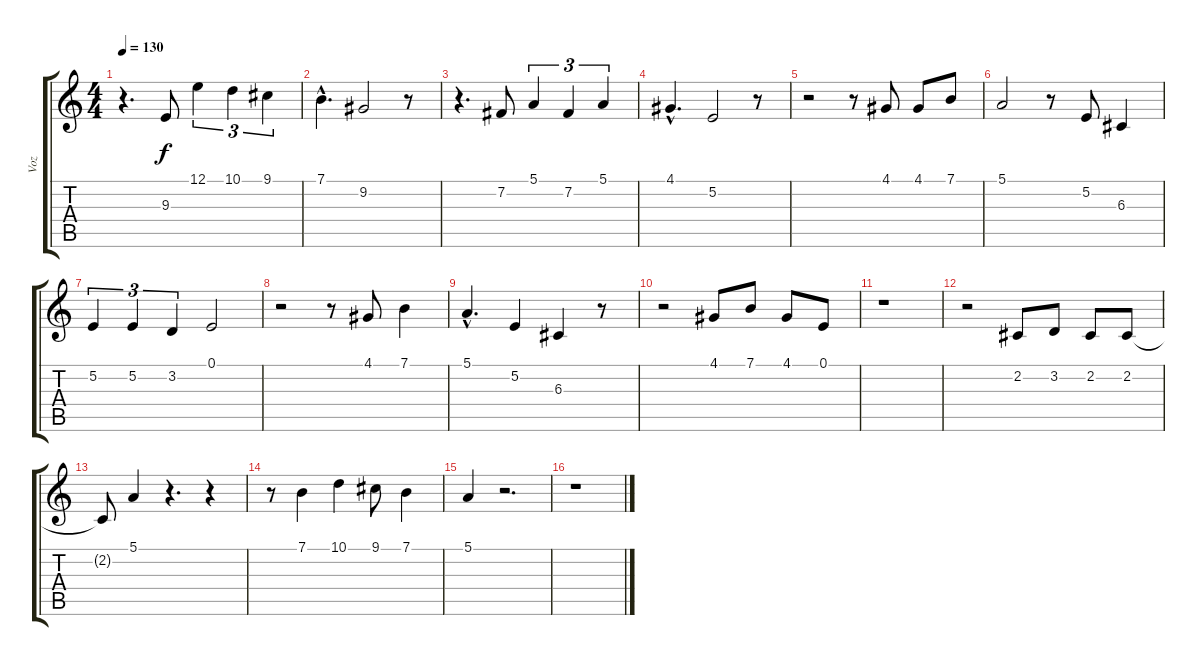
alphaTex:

\track ("Voz" "Voz") {instrument acousticgrandpiano}
\staff {score tabs}
\tuning (E4 B3 G3 D3 A2 E2) {hide}
\ts (4 4)
\tempo 130
\clef g2
\ks c
r.4{d dy f} 9.3.8 12.1.4{tu (3 2)} 10.1.4{tu (3 2)} 9.1.4{tu (3 2)} |
7.1{hac}.4{d} 9.2.2 r.8 |
r.4{d} 7.2.8 5.1.4{tu (3 2)} 7.2.4{tu (3 2)} 5.1.4{tu (3 2)} |
4.1{hac}.4{d} 5.2.2 r.8 |
r.2 r.8 4.1.8 4.1.8 7.1.8 |
5.1.2 r.8 5.2.8 6.3.4 |
5.2.4{tu (3 2)} 5.2.4{tu (3 2)} 3.2.4{tu (3 2)} 0.1.2 |
r.2 r.8 4.1.8 7.1.4 |
5.1{hac}.4{d} 5.2.4 6.3.4 r.8 |
r.2 4.1.8 7.1.8 4.1.8 0.1.8 |
r.1 |
r.2 2.2.8 3.2.8 2.2.8 2.2.8 |
2.2{t}.8 5.1.4 r.4{d} r.4 |
r.8 7.1.4 10.1.4 9.1.8 7.1.4 |
5.1.4 r.2{d} |
r.1
